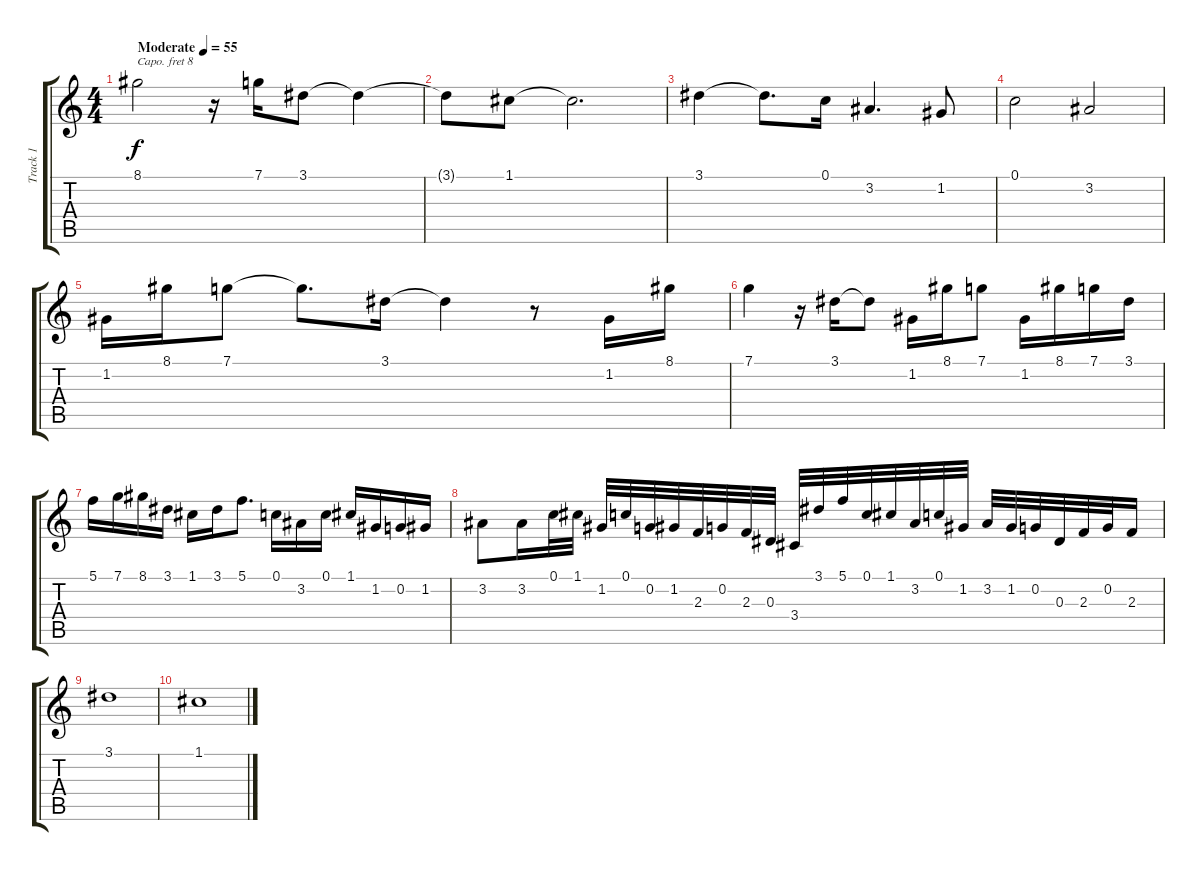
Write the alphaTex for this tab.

\track ("Track 1" "Track 1") {instrument acousticgrandpiano}
\staff {score tabs}
\capo 8
\tuning (E4 B3 G3 D3 A2 E2) {hide}
\ts (4 4)
\tempo (55 "Moderate")
\clef g2
\ks c
8.1.2{dy f instrument acousticgrandpiano} r.16 7.1.16 3.1.8 3.1{t}.4 |
3.1{t}.8 1.1.8 1.1{t}.2{d} |
3.1.4 3.1{t}.8{d} 0.1.16 3.2.4{d} 1.2.8 |
0.1.2 3.2.2 |
1.2.16 8.1.16 7.1.8 7.1{t}.8{d} 3.1.16 3.1{t}.4 r.8 1.2.16 8.1.16 |
7.1.4 r.16 3.1.16 3.1{t}.8 1.2.16 8.1.16 7.1.8 1.2.16 8.1.16 7.1.16 3.1.16 |
5.1.16 7.1.16 8.1.16 3.1.16 1.1.16 3.1.16 5.1.8{d} 0.1.16 3.2.16 0.1.16 1.1.16 1.2.16 0.2.16 1.2.16 |
3.2.8 3.2.16 0.1.32 1.1.32 1.2.32 0.1.32 0.2.32 1.2.32 2.3.32 0.2.32 2.3.32 0.3.32 3.4.32 3.1.32 5.1.32 0.1.32 1.1.32 3.2.32 0.1.32 1.2.32 3.2.32 1.2.32 0.2.32 0.3.32 2.3.32 0.2.32 2.3.16 |
3.1.1 |
1.1.1
